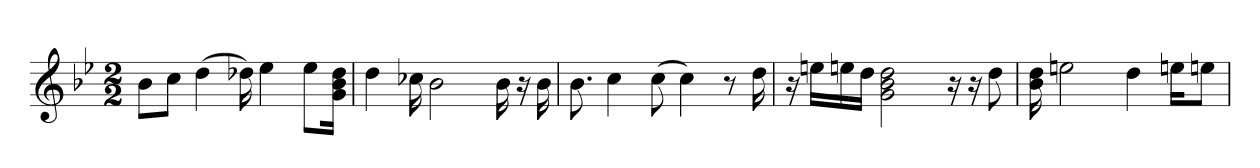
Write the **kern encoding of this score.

**kern
*part1
*staff1
*clefG2
*k[b-e-]
*M2/2
=1
8b-\L
8cc\J
(4dd
16dd-X)
4ee-
8ee-\L
16g\ 16b-\ 16dd-\Jk
=2
4dd
16cc-X
2b-
16b-
16r
16b-
=3
8.b-
4cc
(8cc
4cc)
8r
16dd
=4
16r
16een\LL
16een\
16dd\JJ
2g 2b- 2dd
16r
16r
8dd
=5
16b- 16dd
2een
4dd
16een\KL
8een\J
=
*-
